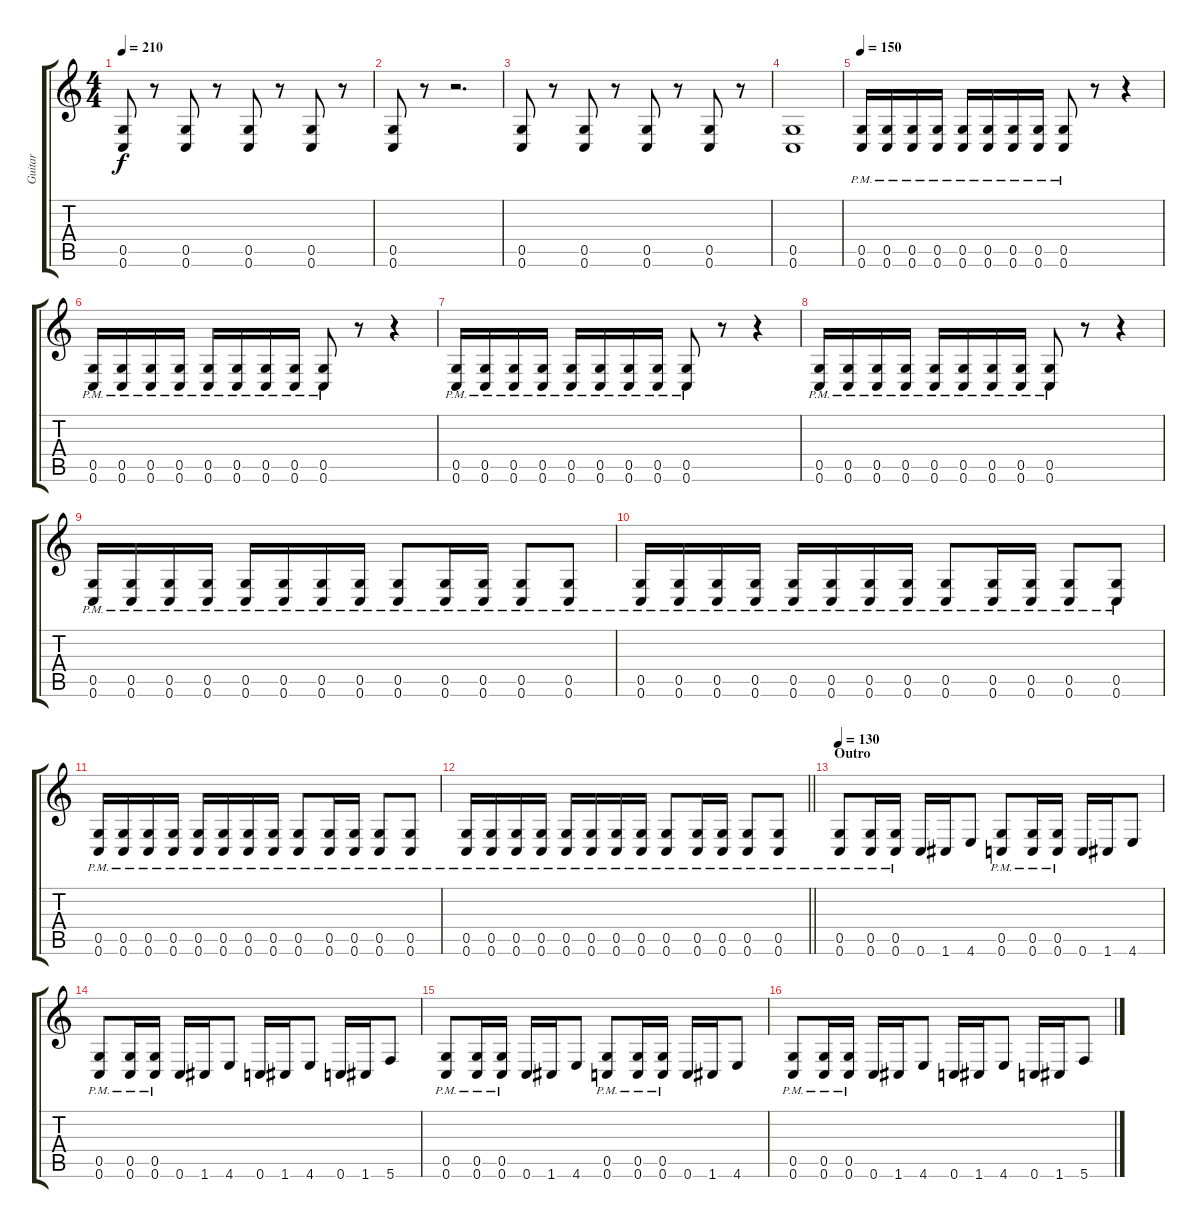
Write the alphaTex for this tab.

\track ("Guitar" "Guitar") {instrument distortionguitar}
\staff {score tabs}
\tuning (D4 A3 F3 C3 G2 C2) {hide}
\ts (4 4)
\tempo 210
\clef g2
\ks c
(0.5 0.6).8{dy f} r.8 (0.5 0.6).8 r.8 (0.5 0.6).8 r.8 (0.5 0.6).8 r.8 |
(0.5 0.6).8 r.8 r.2{d} |
(0.5 0.6).8 r.8 (0.5 0.6).8 r.8 (0.5 0.6).8 r.8 (0.5 0.6).8 r.8 |
(0.5 0.6).1 |
\tempo 150
(0.5{pm} 0.6{pm}).16 (0.5{pm} 0.6{pm}).16 (0.5{pm} 0.6{pm}).16 (0.5{pm} 0.6{pm}).16 (0.5{pm} 0.6{pm}).16 (0.5{pm} 0.6{pm}).16 (0.5{pm} 0.6{pm}).16 (0.5{pm} 0.6{pm}).16 (0.5{pm} 0.6{pm}).8 r.8 r.4 |
(0.5{pm} 0.6{pm}).16 (0.5{pm} 0.6{pm}).16 (0.5{pm} 0.6{pm}).16 (0.5{pm} 0.6{pm}).16 (0.5{pm} 0.6{pm}).16 (0.5{pm} 0.6{pm}).16 (0.5{pm} 0.6{pm}).16 (0.5{pm} 0.6{pm}).16 (0.5{pm} 0.6{pm}).8 r.8 r.4 |
(0.5{pm} 0.6{pm}).16 (0.5{pm} 0.6{pm}).16 (0.5{pm} 0.6{pm}).16 (0.5{pm} 0.6{pm}).16 (0.5{pm} 0.6{pm}).16 (0.5{pm} 0.6{pm}).16 (0.5{pm} 0.6{pm}).16 (0.5{pm} 0.6{pm}).16 (0.5{pm} 0.6{pm}).8 r.8 r.4 |
(0.5{pm} 0.6{pm}).16 (0.5{pm} 0.6{pm}).16 (0.5{pm} 0.6{pm}).16 (0.5{pm} 0.6{pm}).16 (0.5{pm} 0.6{pm}).16 (0.5{pm} 0.6{pm}).16 (0.5{pm} 0.6{pm}).16 (0.5{pm} 0.6{pm}).16 (0.5{pm} 0.6{pm}).8 r.8 r.4 |
(0.5{pm} 0.6{pm}).16 (0.5{pm} 0.6{pm}).16 (0.5{pm} 0.6{pm}).16 (0.5{pm} 0.6{pm}).16 (0.5{pm} 0.6{pm}).16 (0.5{pm} 0.6{pm}).16 (0.5{pm} 0.6{pm}).16 (0.5{pm} 0.6{pm}).16 (0.5{pm} 0.6{pm}).8 (0.5{pm} 0.6{pm}).16 (0.5{pm} 0.6{pm}).16 (0.5{pm} 0.6{pm}).8 (0.5{pm} 0.6{pm}).8 |
(0.5{pm} 0.6{pm}).16 (0.5{pm} 0.6{pm}).16 (0.5{pm} 0.6{pm}).16 (0.5{pm} 0.6{pm}).16 (0.5{pm} 0.6{pm}).16 (0.5{pm} 0.6{pm}).16 (0.5{pm} 0.6{pm}).16 (0.5{pm} 0.6{pm}).16 (0.5{pm} 0.6{pm}).8 (0.5{pm} 0.6{pm}).16 (0.5{pm} 0.6{pm}).16 (0.5{pm} 0.6{pm}).8 (0.5{pm} 0.6{pm}).8 |
(0.5{pm} 0.6{pm}).16 (0.5{pm} 0.6{pm}).16 (0.5{pm} 0.6{pm}).16 (0.5{pm} 0.6{pm}).16 (0.5{pm} 0.6{pm}).16 (0.5{pm} 0.6{pm}).16 (0.5{pm} 0.6{pm}).16 (0.5{pm} 0.6{pm}).16 (0.5{pm} 0.6{pm}).8 (0.5{pm} 0.6{pm}).16 (0.5{pm} 0.6{pm}).16 (0.5{pm} 0.6{pm}).8 (0.5{pm} 0.6{pm}).8 |
\barLineRight lightlight
(0.5{pm} 0.6{pm}).16 (0.5{pm} 0.6{pm}).16 (0.5{pm} 0.6{pm}).16 (0.5{pm} 0.6{pm}).16 (0.5{pm} 0.6{pm}).16 (0.5{pm} 0.6{pm}).16 (0.5{pm} 0.6{pm}).16 (0.5{pm} 0.6{pm}).16 (0.5{pm} 0.6{pm}).8 (0.5{pm} 0.6{pm}).16 (0.5{pm} 0.6{pm}).16 (0.5{pm} 0.6{pm}).8 (0.5{pm} 0.6{pm}).8 |
\section ("" "Outro")
\tempo 130
(0.5{pm} 0.6{pm}).8 (0.5{pm} 0.6{pm}).16 (0.5{pm} 0.6{pm}).16 0.6.16 1.6.16 4.6.8 (0.5{pm} 0.6{pm}).8 (0.5{pm} 0.6{pm}).16 (0.5{pm} 0.6{pm}).16 0.6.16 1.6.16 4.6.8 |
(0.5{pm} 0.6{pm}).8 (0.5{pm} 0.6{pm}).16 (0.5{pm} 0.6{pm}).16 0.6.16 1.6.16 4.6.8 0.6.16 1.6.16 4.6.8 0.6.16 1.6.16 5.6.8 |
(0.5{pm} 0.6{pm}).8 (0.5{pm} 0.6{pm}).16 (0.5{pm} 0.6{pm}).16 0.6.16 1.6.16 4.6.8 (0.5{pm} 0.6{pm}).8 (0.5{pm} 0.6{pm}).16 (0.5{pm} 0.6{pm}).16 0.6.16 1.6.16 4.6.8 |
(0.5{pm} 0.6{pm}).8 (0.5{pm} 0.6{pm}).16 (0.5{pm} 0.6{pm}).16 0.6.16 1.6.16 4.6.8 0.6.16 1.6.16 4.6.8 0.6.16 1.6.16 5.6.8
